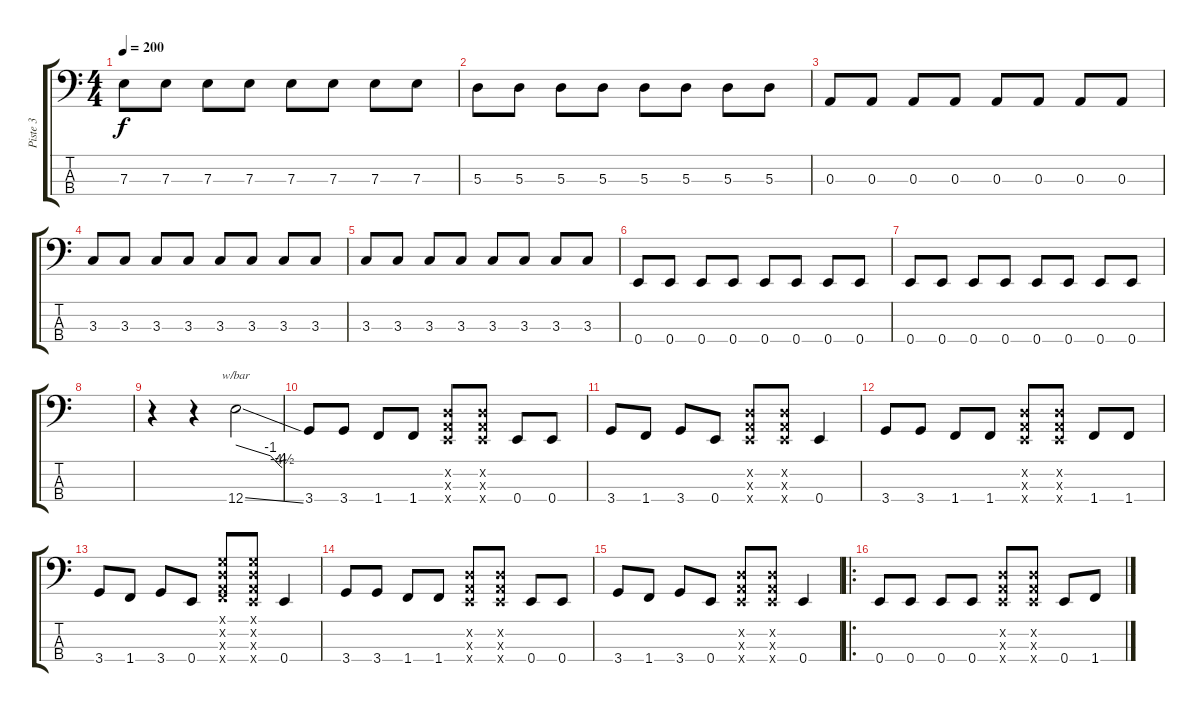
\track ("Piste 3" "Piste 3") {instrument electricbasspick}
\staff {score tabs}
\tuning (G2 D2 A1 E1) {hide}
\ts (4 4)
\tempo 200
\clef f4
\ks c
7.3.8{dy f} 7.3.8 7.3.8 7.3.8 7.3.8 7.3.8 7.3.8 7.3.8 |
5.3.8 5.3.8 5.3.8 5.3.8 5.3.8 5.3.8 5.3.8 5.3.8 |
0.3.8 0.3.8 0.3.8 0.3.8 0.3.8 0.3.8 0.3.8 0.3.8 |
3.3.8 3.3.8 3.3.8 3.3.8 3.3.8 3.3.8 3.3.8 3.3.8 |
3.3.8 3.3.8 3.3.8 3.3.8 3.3.8 3.3.8 3.3.8 3.3.8 |
0.4.8 0.4.8 0.4.8 0.4.8 0.4.8 0.4.8 0.4.8 0.4.8 |
0.4.8 0.4.8 0.4.8 0.4.8 0.4.8 0.4.8 0.4.8 0.4.8 |
|
r.4 r.4 12.4{ss}.2{tbe (custom default 0 0 45 -4 58 -16 60 -18)} |
3.4.8 3.4.8 1.4.8 1.4.8 (0.2{x} 0.3{x} 0.4{x}).8 (0.2{x} 0.3{x} 0.4{x}).8 0.4.8 0.4.8 |
3.4.8 1.4.8 3.4.8 0.4.8 (0.2{x} 0.3{x} 0.4{x}).8 (0.2{x} 0.3{x} 0.4{x}).8 0.4.4 |
3.4.8 3.4.8 1.4.8 1.4.8 (0.2{x} 0.3{x} 0.4{x}).8 (0.2{x} 0.3{x} 0.4{x}).8 1.4.8 1.4.8 |
3.4.8 1.4.8 3.4.8 0.4.8 (0.1{x} 0.2{x} 0.3{x} 1.4{x}).8 (0.1{x} 0.2{x} 0.3{x} 0.4{x}).8 0.4.4 |
3.4.8 3.4.8 1.4.8 1.4.8 (0.2{x} 0.3{x} 0.4{x}).8 (0.2{x} 0.3{x} 0.4{x}).8 0.4.8 0.4.8 |
3.4.8 1.4.8 3.4.8 0.4.8 (0.2{x} 0.3{x} 0.4{x}).8 (0.2{x} 0.3{x} 0.4{x}).8 0.4.4 |
\ro
0.4.8 0.4.8 0.4.8 0.4.8 (0.2{x} 0.3{x} 0.4{x}).8 (0.2{x} 0.3{x} 0.4{x}).8 0.4.8 1.4.8
